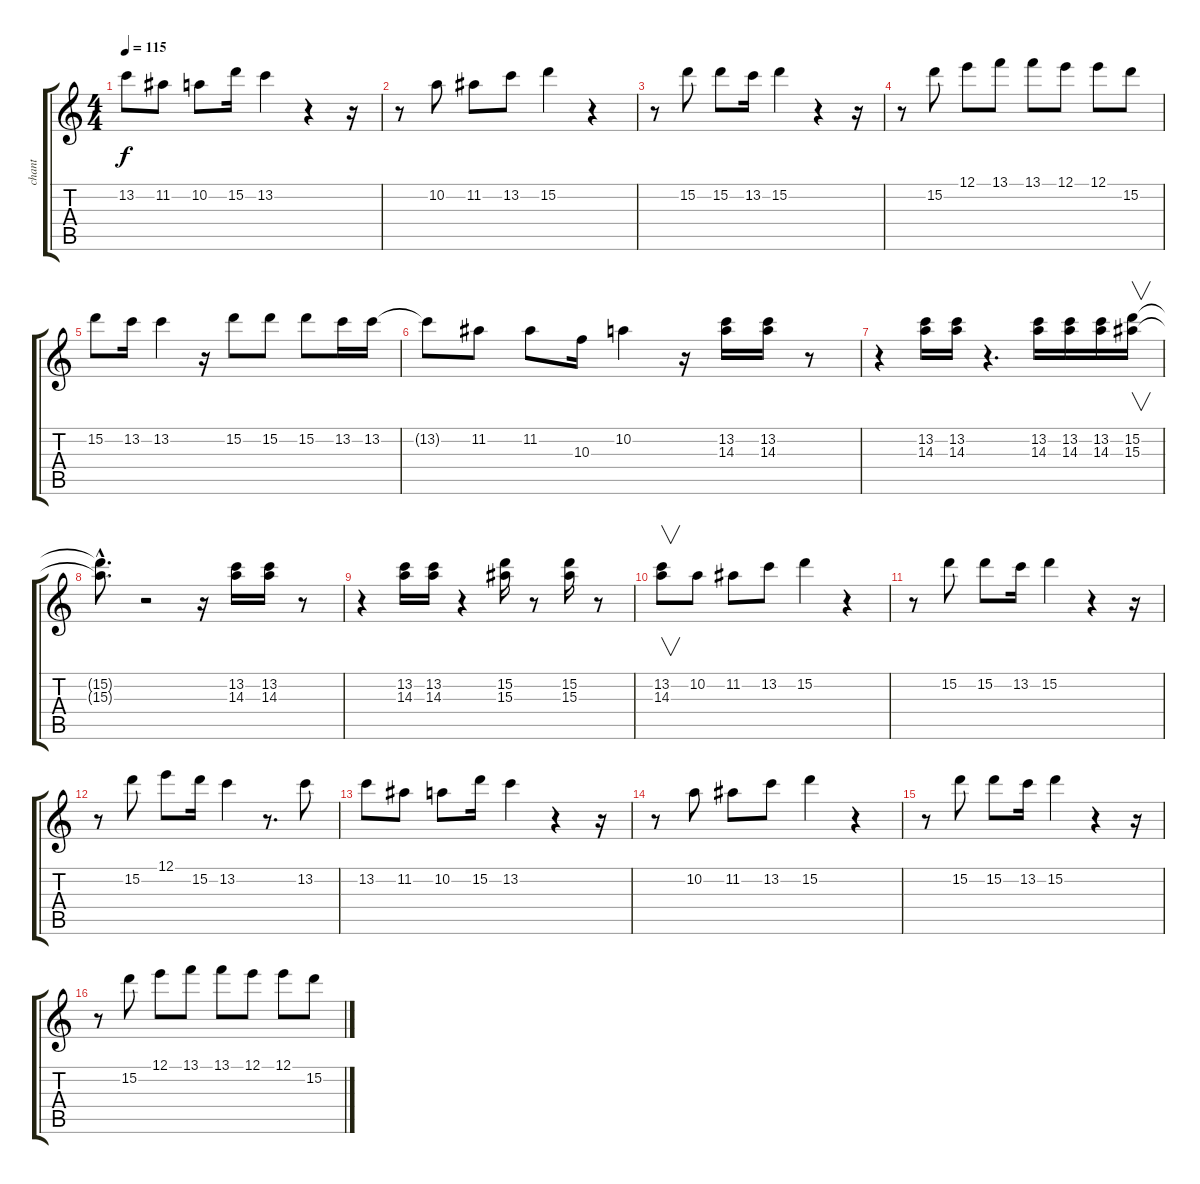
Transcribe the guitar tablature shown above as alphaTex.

\track ("chant" "chant") {instrument acousticguitarnylon}
\staff {score tabs}
\tuning (E4 B3 G3 D3 A2 E2) {hide}
\ts (4 4)
\tempo 115
\clef g2
\ks c
13.2.8{dy f} 11.2.8 10.2.8 15.2.16 13.2.4 r.4 r.16 |
r.8 10.2.8 11.2.8 13.2.8 15.2.4 r.4 |
r.8 15.2.8 15.2.8 13.2.16 15.2.4 r.4 r.16 |
r.8 15.2.8 12.1.8 13.1.8 13.1.8 12.1.8 12.1.8 15.2.8 |
15.2.8 13.2.16 13.2.4 r.16 15.2.8 15.2.8 15.2.8 13.2.16 13.2.16 |
13.2{t}.8 11.2.8 11.2.8 10.3.16 10.2.4 r.16 (13.2 14.3).16 (13.2 14.3).16 r.8 |
r.4 (13.2 14.3).16 (13.2 14.3).16 r.4{d} (13.2 14.3).16 (13.2 14.3).16 (13.2 14.3).16 (15.2 15.3).16{v} |
(15.2{hac t} 15.3{hac t}).8{d} r.2 r.16 (13.2 14.3).16 (13.2 14.3).16 r.8 |
r.4 (13.2 14.3).16 (13.2 14.3).16 r.4 (15.2 15.3).16 r.8 (15.2 15.3).16 r.8 |
(13.2 14.3).8{v} 10.2.8 11.2.8 13.2.8 15.2.4 r.4 |
r.8 15.2.8 15.2.8 13.2.16 15.2.4 r.4 r.16 |
r.8 15.2.8 12.1.8 15.2.16 13.2.4 r.8{d} 13.2.8 |
13.2.8 11.2.8 10.2.8 15.2.16 13.2.4 r.4 r.16 |
r.8 10.2.8 11.2.8 13.2.8 15.2.4 r.4 |
r.8 15.2.8 15.2.8 13.2.16 15.2.4 r.4 r.16 |
r.8 15.2.8 12.1.8 13.1.8 13.1.8 12.1.8 12.1.8 15.2.8
